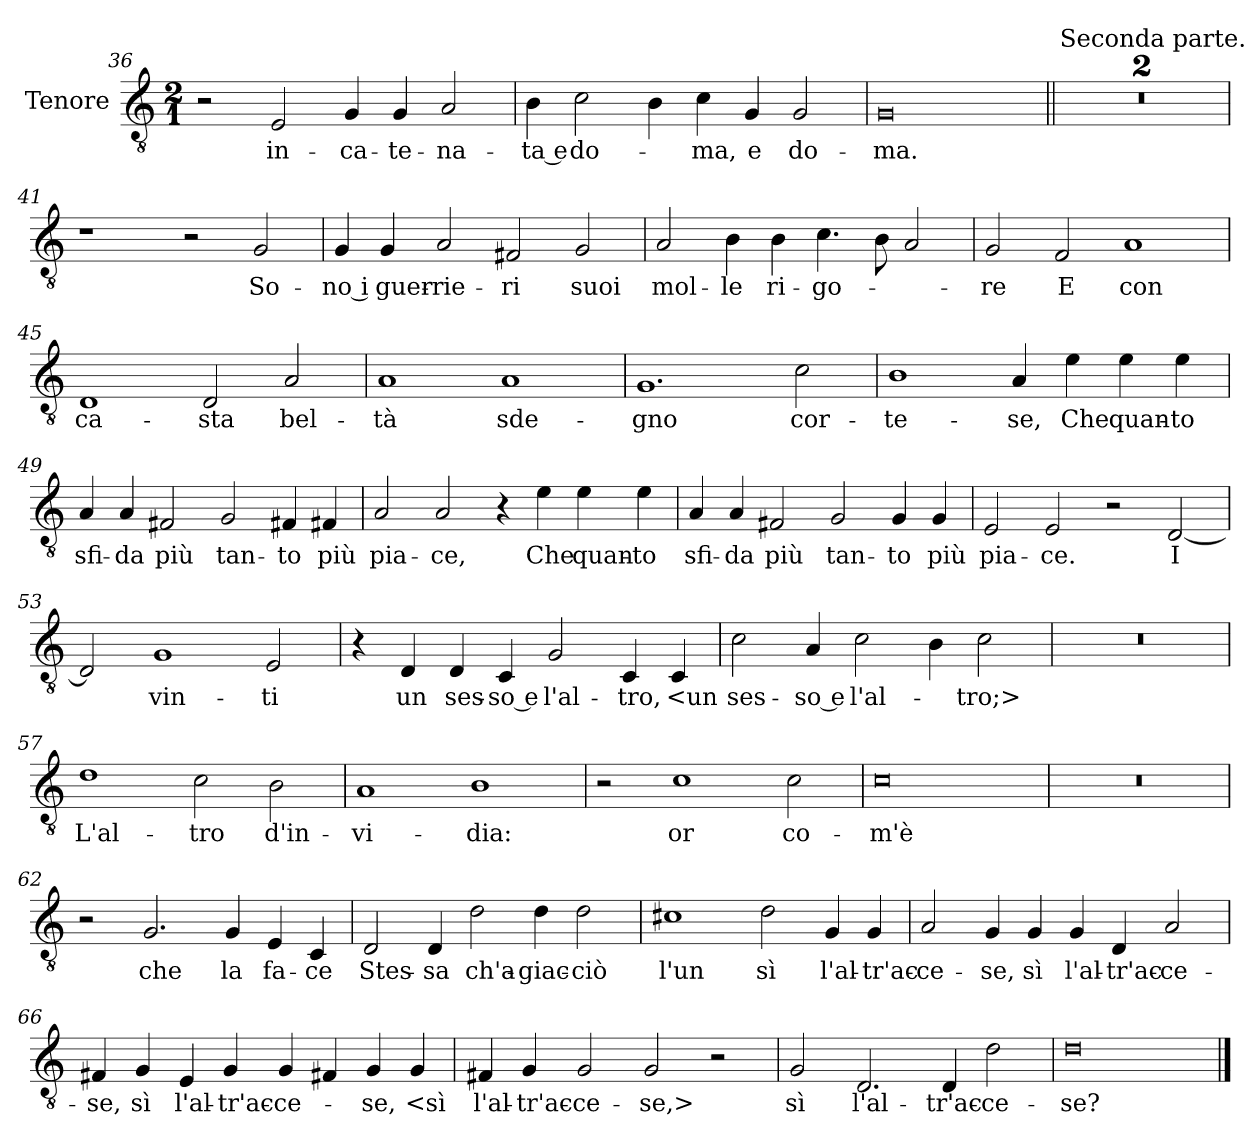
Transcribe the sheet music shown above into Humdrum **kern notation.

**kern	**text
*part1	*part1
*staff1	*staff1
*I"Tenore	*
*I'T	*
*clefGv2	*
*k[]	*
*M2/1	*
=36	=36
2r	.
2E	in-
4G	-ca-
4G	-te-
2A	-na-
=37	=37
4B	-ta e
2c	do-
4B	.
4c	-ma,
4G	e
2G	do-
=38	=38
0G	-ma.
=39||	=39||
!LO:TX:a:t=Seconda parte.	!
0r	.
=40	=40
0r	.
=41	=41
1r	.
2r	.
2G	So-
=42	=42
4G	-no i
4G	guer-
2A	-rie-
2F#X	-ri
2G	suoi
=43	=43
2A	mol-
4B	-le
4B	ri-
4.c	-go-
8B	.
2A	.
=44	=44
2G	-re
2F	E
1A	con
=45	=45
1D	ca-
2D	-sta
2A	bel-
=46	=46
1A	-tà
1A	sde-
=47	=47
1.G	-gno
2c	cor-
=48	=48
1B	-te-
4A	-se,
4e	Che
4e	quan-
4e	-to
=49	=49
4A	sfi-
4A	-da
2F#X	più
2G	tan-
4F#X	-to
4F#X	più
=50	=50
2A	pia-
2A	-ce,
4r	.
4e	Che
4e	quan-
4e	-to
=51	=51
4A	sfi-
4A	-da
2F#X	più
2G	tan-
4G	-to
4G	più
=52	=52
2E	pia-
2E	-ce.
2r	.
[2D	I
=53	=53
2D]	.
1G	vin-
2E	-ti
=54	=54
4r	.
4D	un
4D	ses-
4C	-so e
2G	l'al-
4C	-tro,
4C	<un
=55	=55
2c	ses-
4A	-so e
2c	l'al-
4B	.
2c	-tro;>
=56	=56
0r	.
=57	=57
1d	L'al-
2c	-tro
2B	d'in-
=58	=58
1A	-vi-
1B	-dia:
=59	=59
2r	.
1c	or
2c	co-
=60	=60
0c	-m'è
=61	=61
0r	.
=62	=62
2r	.
2.G	che
4G	la
4E	fa-
4C	-ce
=63	=63
2D	Stes-
4D	-sa
2d	ch'a-
4d	-giac-
2d	-ciò
=64	=64
1c#X	l'un
2d	sì
4G	l'al-
4G	-tr'ac-
=65	=65
2A	-ce-
4G	-se,
4G	sì
4G	l'al-
4D	-tr'ac-
2A	-ce-
=66	=66
4F#X	-se,
4G	sì
4E	l'al-
4G	-tr'ac-
4G	-ce-
4F#X	.
4G	-se,
4G	<sì
=67	=67
4F#X	l'al-
4G	-tr'ac-
2G	-ce-
2G	-se,>
2r	.
=68	=68
2G	sì
2.D	l'al-
4D	-tr'ac-
2d	-ce-
=69	=69
0d	-se?
==	==
*-	*-
